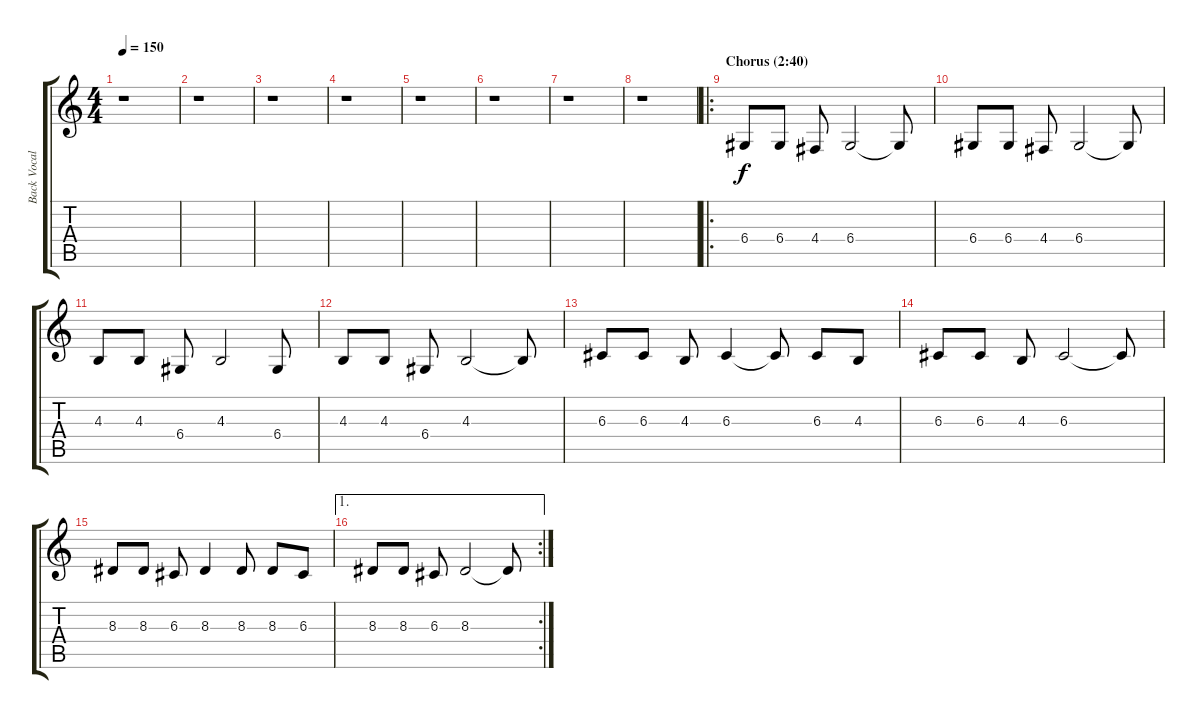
\track ("Back Vocal" "Back Vocal") {instrument tremolostrings}
\staff {score tabs}
\tuning (E4 B3 G3 D3 A2 E2) {hide}
\ts (4 4)
\tempo 150
\clef g2
\ks c
r.1{dy f} |
r.1 |
r.1 |
r.1 |
r.1 |
r.1 |
r.1 |
r.1 |
\ro
\section ("" "Chorus (2:40)")
6.4.8 6.4.8 4.4.8 6.4.2 6.4{t}.8 |
6.4.8 6.4.8 4.4.8 6.4.2 6.4{t}.8 |
4.3.8 4.3.8 6.4.8 4.3.2 6.4.8 |
4.3.8 4.3.8 6.4.8 4.3.2 4.3{t}.8 |
6.3.8 6.3.8 4.3.8 6.3.4 6.3{t}.8 6.3.8 4.3.8 |
6.3.8 6.3.8 4.3.8 6.3.2 6.3{t}.8 |
8.3.8 8.3.8 6.3.8 8.3.4 8.3.8 8.3.8 6.3.8 |
\ae 1
\rc 2
8.3.8 8.3.8 6.3.8 8.3.2 8.3{t}.8
